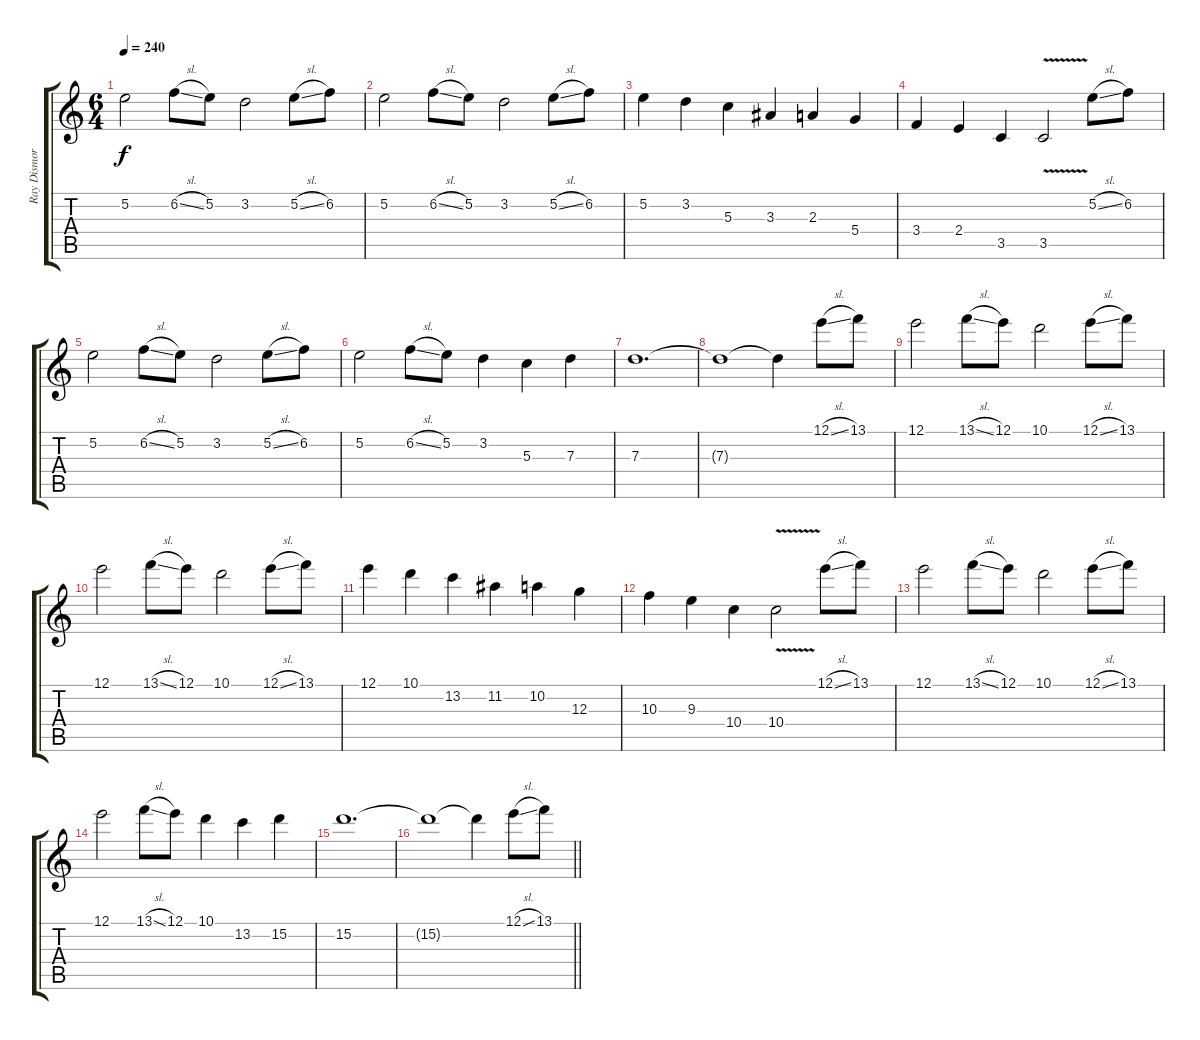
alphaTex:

\track ("Ray Dismore" "Ray Dismor") {instrument distortionguitar}
\staff {score tabs}
\tuning (E4 B3 G3 D3 A2 E2) {hide}
\ts (6 4)
\tempo 240
\clef g2
\ks c
5.2.2{dy f} 6.2{sl}.8 5.2.8 3.2.2 5.2{sl}.8 6.2.8 |
5.2.2 6.2{sl}.8 5.2.8 3.2.2 5.2{sl}.8 6.2.8 |
5.2.4 3.2.4 5.3.4 3.3.4 2.3.4 5.4.4 |
3.4.4 2.4.4 3.5.4 3.5{v}.2 5.2{sl}.8 6.2.8 |
5.2.2 6.2{sl}.8 5.2.8 3.2.2 5.2{sl}.8 6.2.8 |
5.2.2 6.2{sl}.8 5.2.8 3.2.4 5.3.4 7.3.4 |
7.3.1{d} |
7.3{t}.1 7.3{t}.4 12.1{sl}.8 13.1.8 |
12.1.2 13.1{sl}.8 12.1.8 10.1.2 12.1{sl}.8 13.1.8 |
12.1.2 13.1{sl}.8 12.1.8 10.1.2 12.1{sl}.8 13.1.8 |
12.1.4 10.1.4 13.2.4 11.2.4 10.2.4 12.3.4 |
10.3.4 9.3.4 10.4.4 10.4{v}.2 12.1{sl}.8 13.1.8 |
12.1.2 13.1{sl}.8 12.1.8 10.1.2 12.1{sl}.8 13.1.8 |
12.1.2 13.1{sl}.8 12.1.8 10.1.4 13.2.4 15.2.4 |
15.2.1{d} |
\barLineRight lightlight
15.2{t}.1 15.2{t}.4 12.1{sl}.8 13.1.8
